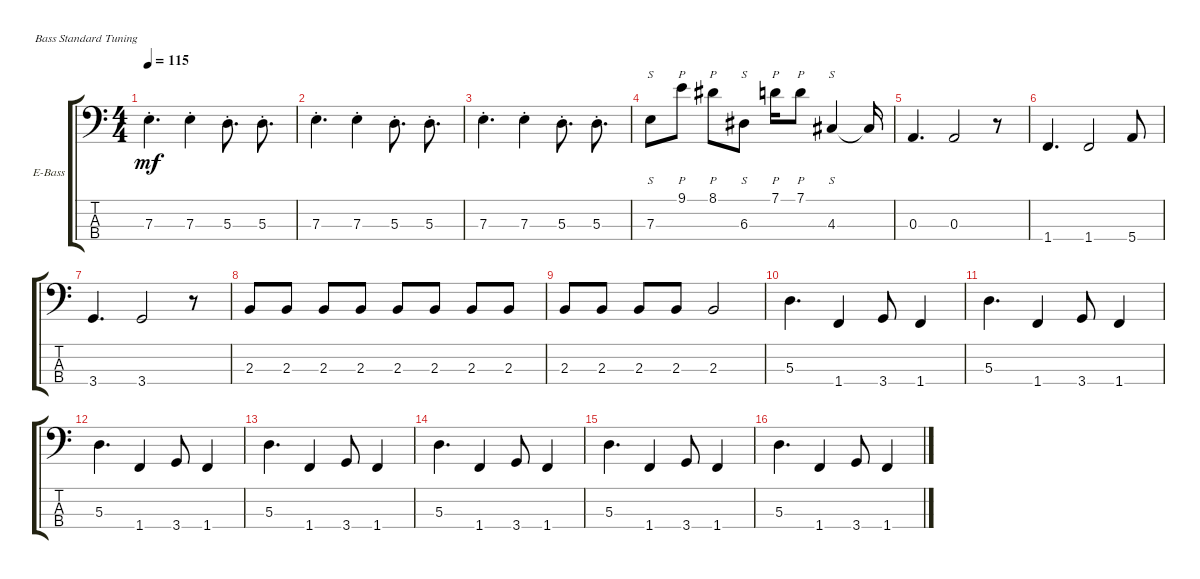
\defaultSystemsLayout 4
\bracketExtendMode groupsimilarinstruments
\firstSystemTrackNameOrientation horizontal
\otherSystemsTrackNameOrientation horizontal
\track ("Electric Bass" "E-Bass") {instrument electricbassfinger}
\staff {score tabs}
\tuning (G2 D2 A1 E1)
\ts (4 4)
\tempo 115
\clef f4
\ks c
7.3{st}.4{d dy mf} 7.3{st}.4 5.3{st}.8{d} 5.3{st}.8{d} |
7.3{st}.4{d} 7.3{st}.4 5.3{st}.8{d} 5.3{st}.8{d} |
7.3{st}.4{d} 7.3{st}.4 5.3{st}.8{d} 5.3{st}.8{d} |
7.3.8{s} 9.1.8{p} 8.1.8{p} 6.3.8{s} 7.1.16{p} 7.1.8{p} 4.3.4{s} 4.3{t}.16 |
0.3.4{d} 0.3.2 r.8 |
1.4.4{d} 1.4.2 5.4.8 |
3.4.4{d} 3.4.2 r.8 |
2.3.8 2.3.8 2.3.8 2.3.8 2.3.8 2.3.8 2.3.8 2.3.8 |
2.3.8 2.3.8 2.3.8 2.3.8 2.3.2 |
5.3.4{d} 1.4.4 3.4.8 1.4.4 |
5.3.4{d} 1.4.4 3.4.8 1.4.4 |
5.3.4{d} 1.4.4 3.4.8 1.4.4 |
5.3.4{d} 1.4.4 3.4.8 1.4.4 |
5.3.4{d} 1.4.4 3.4.8 1.4.4 |
5.3.4{d} 1.4.4 3.4.8 1.4.4 |
5.3.4{d} 1.4.4 3.4.8 1.4.4
